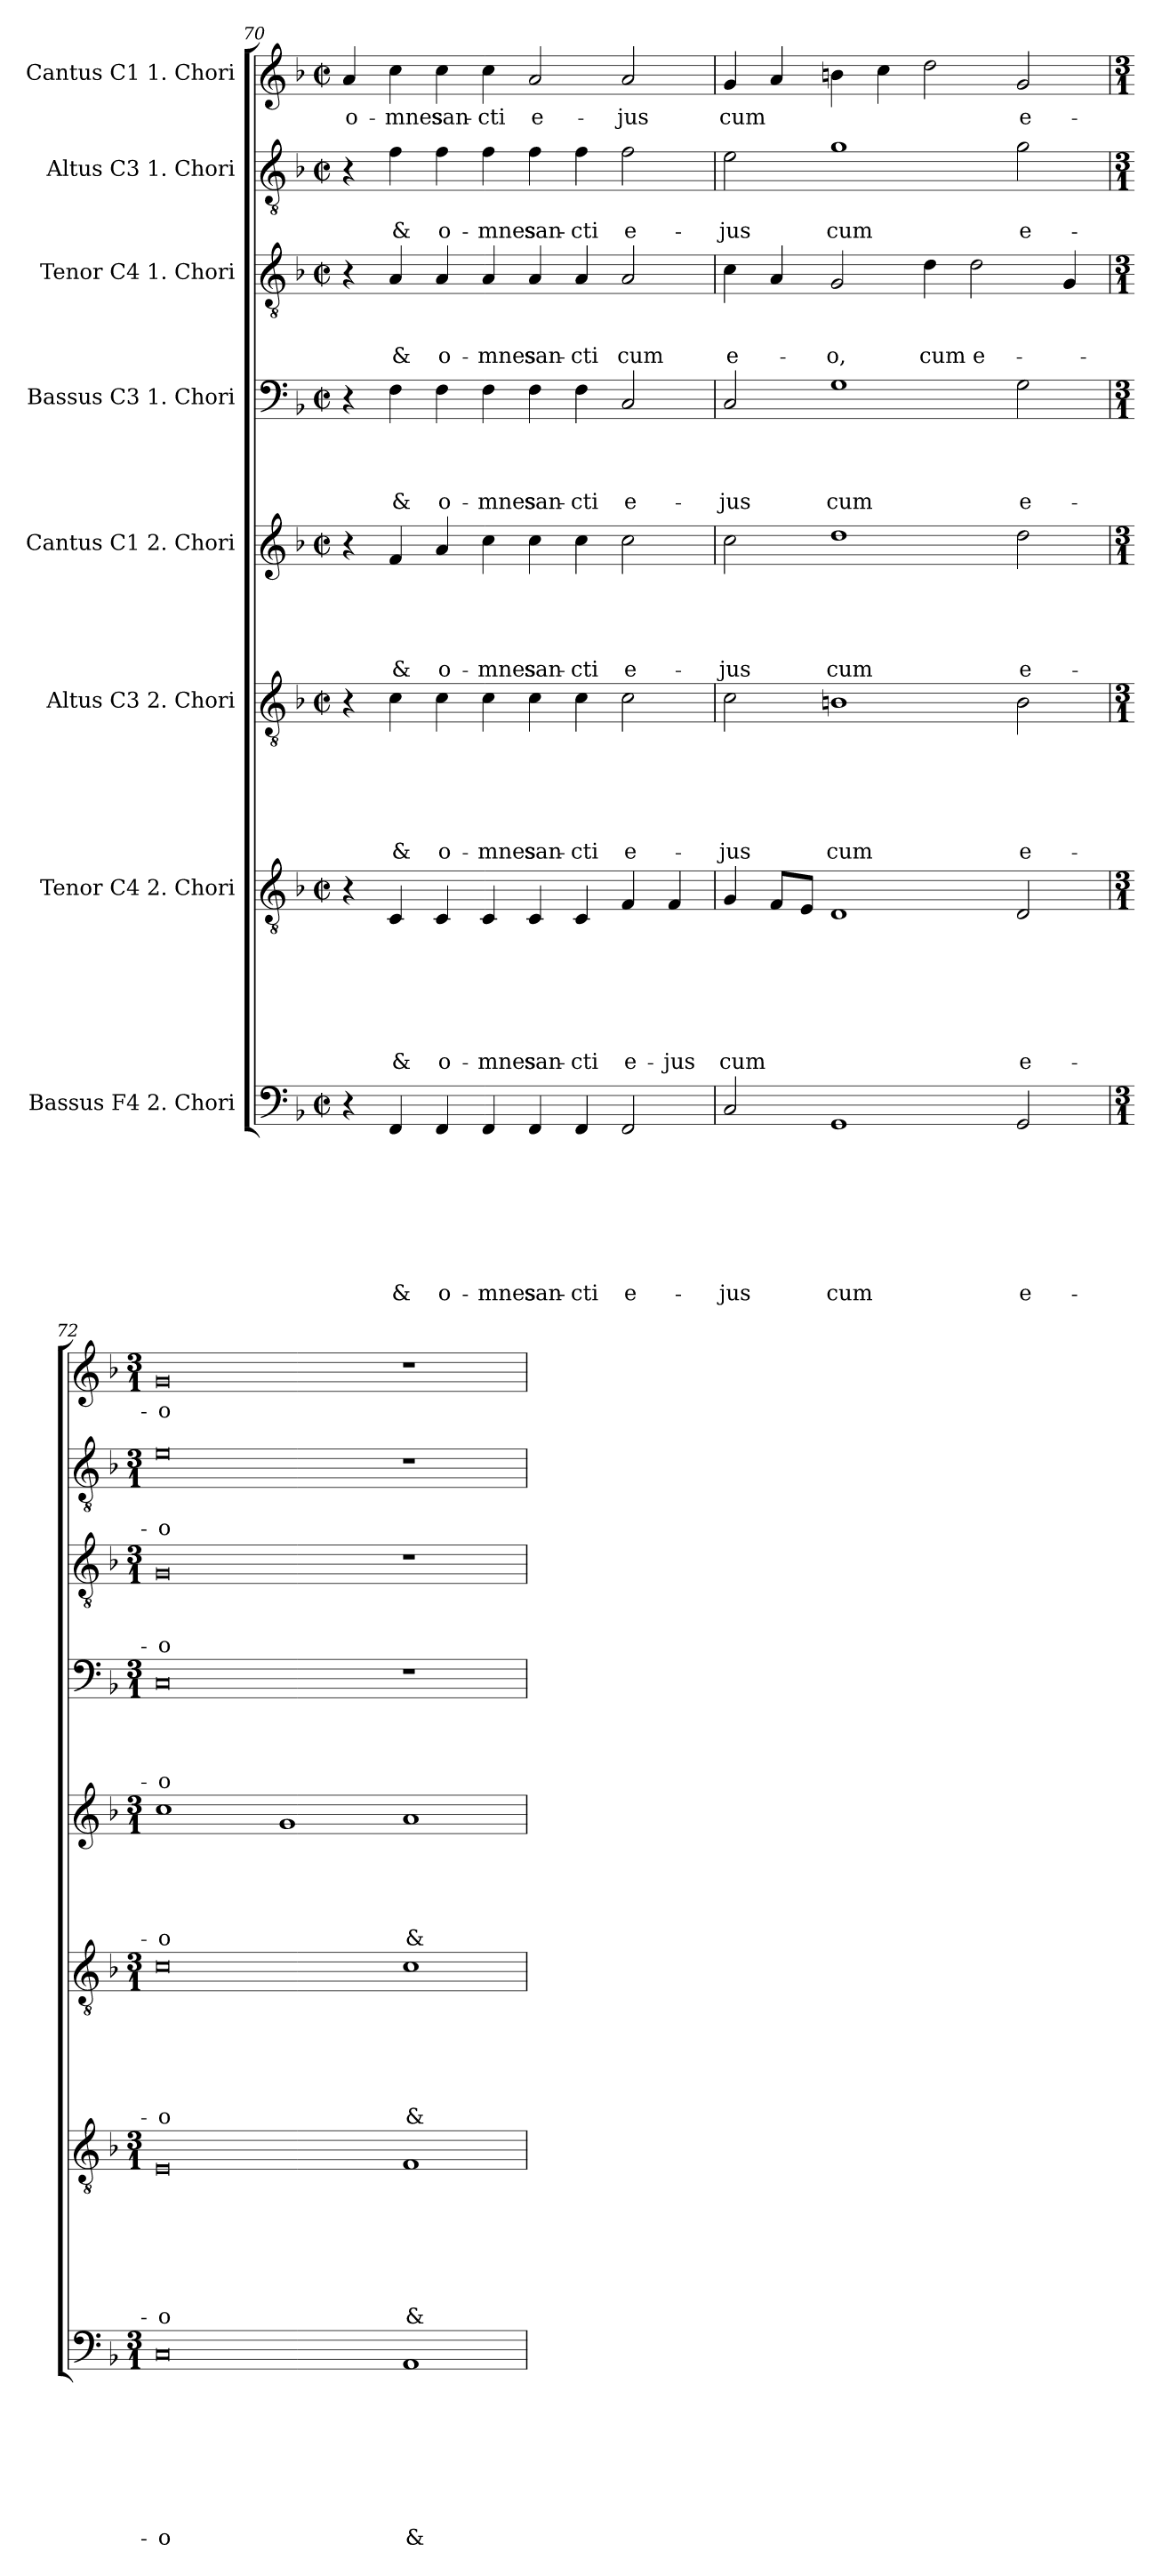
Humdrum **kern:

**kern	**text	**text	**text	**text	**text	**text	**text	**text	**kern	**text	**text	**text	**text	**text	**text	**text	**kern	**text	**text	**text	**text	**text	**text	**kern	**text	**text	**text	**text	**text	**kern	**text	**text	**text	**text	**kern	**text	**text	**text	**kern	**text	**text	**kern	**text
*part8	*part8	*part8	*part8	*part8	*part8	*part8	*part8	*part8	*part7	*part7	*part7	*part7	*part7	*part7	*part7	*part7	*part6	*part6	*part6	*part6	*part6	*part6	*part6	*part5	*part5	*part5	*part5	*part5	*part5	*part4	*part4	*part4	*part4	*part4	*part3	*part3	*part3	*part3	*part2	*part2	*part2	*part1	*part1
*staff8	*staff8	*staff8	*staff8	*staff8	*staff8	*staff8	*staff8	*staff8	*staff7	*staff7	*staff7	*staff7	*staff7	*staff7	*staff7	*staff7	*staff6	*staff6	*staff6	*staff6	*staff6	*staff6	*staff6	*staff5	*staff5	*staff5	*staff5	*staff5	*staff5	*staff4	*staff4	*staff4	*staff4	*staff4	*staff3	*staff3	*staff3	*staff3	*staff2	*staff2	*staff2	*staff1	*staff1
*I"Bassus F4 2. Chori	*	*	*	*	*	*	*	*	*I"Tenor C4 2. Chori	*	*	*	*	*	*	*	*I"Altus C3 2. Chori	*	*	*	*	*	*	*I"Cantus C1 2. Chori	*	*	*	*	*	*I"Bassus C3 1. Chori	*	*	*	*	*I"Tenor C4 1. Chori	*	*	*	*I"Altus C3 1. Chori	*	*	*I"Cantus C1 1. Chori	*
!!LO:LB:g=z
*clefF4	*	*	*	*	*	*	*	*	*clefGv2	*	*	*	*	*	*	*	*clefGv2	*	*	*	*	*	*	*clefG2	*	*	*	*	*	*clefF4	*	*	*	*	*clefGv2	*	*	*	*clefGv2	*	*	*clefG2	*
*k[b-]	*	*	*	*	*	*	*	*	*k[b-]	*	*	*	*	*	*	*	*k[b-]	*	*	*	*	*	*	*k[b-]	*	*	*	*	*	*k[b-]	*	*	*	*	*k[b-]	*	*	*	*k[b-]	*	*	*k[b-]	*
*F:	*	*	*	*	*	*	*	*	*F:	*	*	*	*	*	*	*	*F:	*	*	*	*	*	*	*F:	*	*	*	*	*	*F:	*	*	*	*	*F:	*	*	*	*F:	*	*	*F:	*
*M2/2	*	*	*	*	*	*	*	*	*M2/2	*	*	*	*	*	*	*	*M2/2	*	*	*	*	*	*	*M2/2	*	*	*	*	*	*M2/2	*	*	*	*	*M2/2	*	*	*	*M2/2	*	*	*M2/2	*
*met(c|)	*	*	*	*	*	*	*	*	*met(c|)	*	*	*	*	*	*	*	*met(c|)	*	*	*	*	*	*	*met(c|)	*	*	*	*	*	*met(c|)	*	*	*	*	*met(c|)	*	*	*	*met(c|)	*	*	*met(c|)	*
=70	=70	=70	=70	=70	=70	=70	=70	=70	=70	=70	=70	=70	=70	=70	=70	=70	=70	=70	=70	=70	=70	=70	=70	=70	=70	=70	=70	=70	=70	=70	=70	=70	=70	=70	=70	=70	=70	=70	=70	=70	=70	=70	=70
4r	.	.	.	.	.	.	.	.	4r	.	.	.	.	.	.	.	4r	.	.	.	.	.	.	4r	.	.	.	.	.	4r	.	.	.	.	4r	.	.	.	4r	.	.	4a/	o-
4FF/	.	.	.	.	.	.	.	&	4C/	.	.	.	.	.	.	&	4c\	.	.	.	.	.	&	4f/	.	.	.	.	&	4F\	.	.	.	&	4A/	.	.	&	4f\	.	&	4cc\	-mnes
4FF/	.	.	.	.	.	.	.	o-	4C/	.	.	.	.	.	.	o-	4c\	.	.	.	.	.	o-	4a/	.	.	.	.	o-	4F\	.	.	.	o-	4A/	.	.	o-	4f\	.	o-	4cc\	san-
4FF/	.	.	.	.	.	.	.	-mnes	4C/	.	.	.	.	.	.	-mnes	4c\	.	.	.	.	.	-mnes	4cc\	.	.	.	.	-mnes	4F\	.	.	.	-mnes	4A/	.	.	-mnes	4f\	.	-mnes	4cc\	-cti
4FF/	.	.	.	.	.	.	.	san-	4C/	.	.	.	.	.	.	san-	4c\	.	.	.	.	.	san-	4cc\	.	.	.	.	san-	4F\	.	.	.	san-	4A/	.	.	san-	4f\	.	san-	2a/	e-
4FF/	.	.	.	.	.	.	.	-cti	4C/	.	.	.	.	.	.	-cti	4c\	.	.	.	.	.	-cti	4cc\	.	.	.	.	-cti	4F\	.	.	.	-cti	4A/	.	.	-cti	4f\	.	-cti	.	.
2FF/	.	.	.	.	.	.	.	e-	4F/	.	.	.	.	.	.	e-	2c\	.	.	.	.	.	e-	2cc\	.	.	.	.	e-	2C/	.	.	.	e-	2A/	.	.	cum	2f\	.	e-	2a/	-jus
.	.	.	.	.	.	.	.	.	4F/	.	.	.	.	.	.	-jus	.	.	.	.	.	.	.	.	.	.	.	.	.	.	.	.	.	.	.	.	.	.	.	.	.	.	.
=71	=71	=71	=71	=71	=71	=71	=71	=71	=71	=71	=71	=71	=71	=71	=71	=71	=71	=71	=71	=71	=71	=71	=71	=71	=71	=71	=71	=71	=71	=71	=71	=71	=71	=71	=71	=71	=71	=71	=71	=71	=71	=71	=71
2C/	.	.	.	.	.	.	.	-jus	4G/	.	.	.	.	.	.	cum	2c\	.	.	.	.	.	-jus	2cc\	.	.	.	.	-jus	2C/	.	.	.	-jus	4c\	.	.	e-	2e\	.	-jus	4g/	cum
.	.	.	.	.	.	.	.	.	8F/L	.	.	.	.	.	.	.	.	.	.	.	.	.	.	.	.	.	.	.	.	.	.	.	.	.	4A/	.	.	.	.	.	.	4a/	.
.	.	.	.	.	.	.	.	.	8E/J	.	.	.	.	.	.	.	.	.	.	.	.	.	.	.	.	.	.	.	.	.	.	.	.	.	.	.	.	.	.	.	.	.	.
1GG	.	.	.	.	.	.	.	cum	1D	.	.	.	.	.	.	.	1Bn	.	.	.	.	.	cum	1dd	.	.	.	.	cum	1G	.	.	.	cum	2G/	.	.	-o,	1g	.	cum	4bn\	.
.	.	.	.	.	.	.	.	.	.	.	.	.	.	.	.	.	.	.	.	.	.	.	.	.	.	.	.	.	.	.	.	.	.	.	.	.	.	.	.	.	.	4cc\	.
.	.	.	.	.	.	.	.	.	.	.	.	.	.	.	.	.	.	.	.	.	.	.	.	.	.	.	.	.	.	.	.	.	.	.	4d\	.	.	cum	.	.	.	2dd\	.
.	.	.	.	.	.	.	.	.	.	.	.	.	.	.	.	.	.	.	.	.	.	.	.	.	.	.	.	.	.	.	.	.	.	.	2d\	.	.	e-	.	.	.	.	.
2GG/	.	.	.	.	.	.	.	e-	2D/	.	.	.	.	.	.	e-	2B\	.	.	.	.	.	e-	2dd\	.	.	.	.	e-	2G\	.	.	.	e-	.	.	.	.	2g\	.	e-	2g/	e-
.	.	.	.	.	.	.	.	.	.	.	.	.	.	.	.	.	.	.	.	.	.	.	.	.	.	.	.	.	.	.	.	.	.	.	4G/	.	.	.	.	.	.	.	.
=72	=72	=72	=72	=72	=72	=72	=72	=72	=72	=72	=72	=72	=72	=72	=72	=72	=72	=72	=72	=72	=72	=72	=72	=72	=72	=72	=72	=72	=72	=72	=72	=72	=72	=72	=72	=72	=72	=72	=72	=72	=72	=72	=72
*M3/1	*	*	*	*	*	*	*	*	*M3/1	*	*	*	*	*	*	*	*M3/1	*	*	*	*	*	*	*M3/1	*	*	*	*	*	*M3/1	*	*	*	*	*M3/1	*	*	*	*M3/1	*	*	*M3/1	*
0C	.	.	.	.	.	.	.	-o	0E	.	.	.	.	.	.	-o	0c	.	.	.	.	.	-o	1cc	.	.	.	.	-o	0C	.	.	.	-o	0G	.	.	-o	0e	.	-o	0g	-o
.	.	.	.	.	.	.	.	.	.	.	.	.	.	.	.	.	.	.	.	.	.	.	.	1g	.	.	.	.	.	.	.	.	.	.	.	.	.	.	.	.	.	.	.
1AA	.	.	.	.	.	.	.	&	1F	.	.	.	.	.	.	&	1c	.	.	.	.	.	&	1a	.	.	.	.	&	1r	.	.	.	.	1r	.	.	.	1r	.	.	1r	.
=	=	=	=	=	=	=	=	=	=	=	=	=	=	=	=	=	=	=	=	=	=	=	=	=	=	=	=	=	=	=	=	=	=	=	=	=	=	=	=	=	=	=	=
*-	*-	*-	*-	*-	*-	*-	*-	*-	*-	*-	*-	*-	*-	*-	*-	*-	*-	*-	*-	*-	*-	*-	*-	*-	*-	*-	*-	*-	*-	*-	*-	*-	*-	*-	*-	*-	*-	*-	*-	*-	*-	*-	*-
